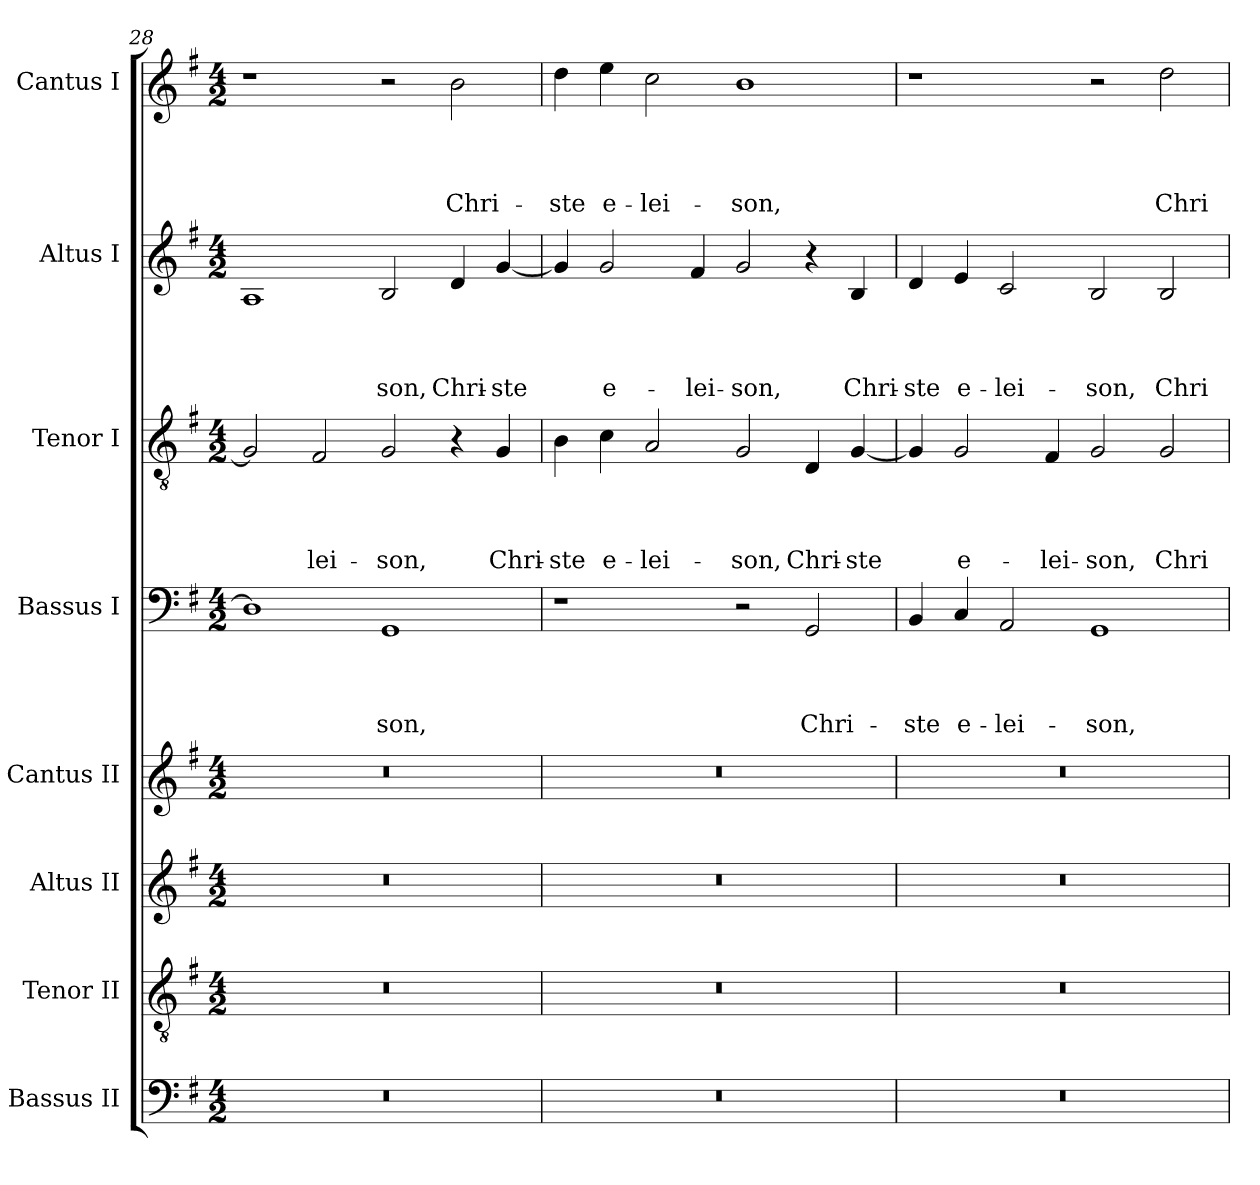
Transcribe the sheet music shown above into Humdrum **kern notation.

**kern	**kern	**kern	**kern	**kern	**text	**text	**text	**text	**kern	**text	**text	**text	**text	**kern	**text	**text	**text	**text	**kern	**text	**text	**text	**text
*part8	*part7	*part6	*part5	*part4	*part4	*part4	*part4	*part4	*part3	*part3	*part3	*part3	*part3	*part2	*part2	*part2	*part2	*part2	*part1	*part1	*part1	*part1	*part1
*staff8	*staff7	*staff6	*staff5	*staff4	*staff4	*staff4	*staff4	*staff4	*staff3	*staff3	*staff3	*staff3	*staff3	*staff2	*staff2	*staff2	*staff2	*staff2	*staff1	*staff1	*staff1	*staff1	*staff1
*I"Bassus II	*I"Tenor II	*I"Altus II	*I"Cantus II	*I"Bassus I	*	*	*	*	*I"Tenor I	*	*	*	*	*I"Altus I	*	*	*	*	*I"Cantus I	*	*	*	*
*I'B II	*I'T II	*I'A II	*I'C II	*I'B I	*	*	*	*	*I'T I	*	*	*	*	*I'A I	*	*	*	*	*I'C I	*	*	*	*
*clefF4	*clefGv2	*clefG2	*clefG2	*clefF4	*	*	*	*	*clefGv2	*	*	*	*	*clefG2	*	*	*	*	*clefG2	*	*	*	*
*k[f#]	*k[f#]	*k[f#]	*k[f#]	*k[f#]	*	*	*	*	*k[f#]	*	*	*	*	*k[f#]	*	*	*	*	*k[f#]	*	*	*	*
*G:	*G:	*G:	*G:	*G:	*	*	*	*	*G:	*	*	*	*	*G:	*	*	*	*	*G:	*	*	*	*
*M4/2	*M4/2	*M4/2	*M4/2	*M4/2	*	*	*	*	*M4/2	*	*	*	*	*M4/2	*	*	*	*	*M4/2	*	*	*	*
=28	=28	=28	=28	=28	=28	=28	=28	=28	=28	=28	=28	=28	=28	=28	=28	=28	=28	=28	=28	=28	=28	=28	=28
0r	0r	0r	0r	1D]	.	.	.	.	2G/]	.	.	.	.	1A	.	.	.	.	1r	.	.	.	.
!	!	!	!	!	!	!	!	!	!	!	!	!	!LO:LY:b	!	!	!	!	!	!	!	!	!	!
.	.	.	.	.	.	.	.	.	2F#/	.	.	.	-lei-	.	.	.	.	.	.	.	.	.	.
!	!	!	!	!	!	!	!	!LO:LY:b	!	!	!	!	!	!	!	!	!	!	!	!	!	!	!
!	!	!	!	!	!	!	!	!	!	!	!	!	!LO:LY:b	!	!	!	!	!	!	!	!	!	!
!	!	!	!	!	!	!	!	!	!	!	!	!	!	!	!	!	!	!LO:LY:b	!	!	!	!	!
.	.	.	.	1GG	.	.	.	-son,	2G/	.	.	.	-son,	2B/	.	.	.	-son,	2r	.	.	.	.
!	!	!	!	!	!	!	!	!	!	!	!	!	!	!	!	!	!	!LO:LY:b	!	!	!	!	!
!	!	!	!	!	!	!	!	!	!	!	!	!	!	!	!	!	!	!	!	!	!	!	!LO:LY:b
.	.	.	.	.	.	.	.	.	4r	.	.	.	.	4d/	.	.	.	Chri-	2b\	.	.	.	Chri-
!	!	!	!	!	!	!	!	!	!	!	!	!	!LO:LY:b	!	!	!	!	!	!	!	!	!	!
!	!	!	!	!	!	!	!	!	!	!	!	!	!	!	!	!	!	!LO:LY:b	!	!	!	!	!
.	.	.	.	.	.	.	.	.	4G/	.	.	.	Chri-	[4g/	.	.	.	-ste	.	.	.	.	.
=29	=29	=29	=29	=29	=29	=29	=29	=29	=29	=29	=29	=29	=29	=29	=29	=29	=29	=29	=29	=29	=29	=29	=29
!	!	!	!	!	!	!	!	!	!	!	!	!	!LO:LY:b	!	!	!	!	!	!	!	!	!	!
!	!	!	!	!	!	!	!	!	!	!	!	!	!	!	!	!	!	!	!	!	!	!	!LO:LY:b
0r	0r	0r	0r	1r	.	.	.	.	4B\	.	.	.	-ste	4g/]	.	.	.	.	4dd\	.	.	.	-ste
!	!	!	!	!	!	!	!	!	!	!	!	!	!LO:LY:b	!	!	!	!	!	!	!	!	!	!
!	!	!	!	!	!	!	!	!	!	!	!	!	!	!	!	!	!	!LO:LY:b	!	!	!	!	!
!	!	!	!	!	!	!	!	!	!	!	!	!	!	!	!	!	!	!	!	!	!	!	!LO:LY:b
.	.	.	.	.	.	.	.	.	4c\	.	.	.	e-	2g/	.	.	.	e-	4ee\	.	.	.	e-
!	!	!	!	!	!	!	!	!	!	!	!	!	!LO:LY:b	!	!	!	!	!	!	!	!	!	!
!	!	!	!	!	!	!	!	!	!	!	!	!	!	!	!	!	!	!	!	!	!	!	!LO:LY:b
.	.	.	.	.	.	.	.	.	2A/	.	.	.	-lei-	.	.	.	.	.	2cc\	.	.	.	-lei-
!	!	!	!	!	!	!	!	!	!	!	!	!	!	!	!	!	!	!LO:LY:b	!	!	!	!	!
.	.	.	.	.	.	.	.	.	.	.	.	.	.	4f#/	.	.	.	-lei-	.	.	.	.	.
!	!	!	!	!	!	!	!	!	!	!	!	!	!LO:LY:b	!	!	!	!	!	!	!	!	!	!
!	!	!	!	!	!	!	!	!	!	!	!	!	!	!	!	!	!	!LO:LY:b	!	!	!	!	!
!	!	!	!	!	!	!	!	!	!	!	!	!	!	!	!	!	!	!	!	!	!	!	!LO:LY:b
.	.	.	.	2r	.	.	.	.	2G/	.	.	.	-son,	2g/	.	.	.	-son,	1b	.	.	.	-son,
!	!	!	!	!	!	!	!	!LO:LY:b	!	!	!	!	!	!	!	!	!	!	!	!	!	!	!
!	!	!	!	!	!	!	!	!	!	!	!	!	!LO:LY:b	!	!	!	!	!	!	!	!	!	!
.	.	.	.	2GG/	.	.	.	Chri-	4D/	.	.	.	Chri-	4r	.	.	.	.	.	.	.	.	.
!	!	!	!	!	!	!	!	!	!	!	!	!	!LO:LY:b	!	!	!	!	!	!	!	!	!	!
!	!	!	!	!	!	!	!	!	!	!	!	!	!	!	!	!	!	!LO:LY:b	!	!	!	!	!
.	.	.	.	.	.	.	.	.	[4G/	.	.	.	-ste	4B/	.	.	.	Chri-	.	.	.	.	.
=30	=30	=30	=30	=30	=30	=30	=30	=30	=30	=30	=30	=30	=30	=30	=30	=30	=30	=30	=30	=30	=30	=30	=30
!	!	!	!	!	!	!	!	!LO:LY:b	!	!	!	!	!	!	!	!	!	!	!	!	!	!	!
!	!	!	!	!	!	!	!	!	!	!	!	!	!	!	!	!	!	!LO:LY:b	!	!	!	!	!
0r	0r	0r	0r	4BB/	.	.	.	-ste	4G/]	.	.	.	.	4d/	.	.	.	-ste	1r	.	.	.	.
!	!	!	!	!	!	!	!	!LO:LY:b	!	!	!	!	!	!	!	!	!	!	!	!	!	!	!
!	!	!	!	!	!	!	!	!	!	!	!	!	!LO:LY:b	!	!	!	!	!	!	!	!	!	!
!	!	!	!	!	!	!	!	!	!	!	!	!	!	!	!	!	!	!LO:LY:b	!	!	!	!	!
.	.	.	.	4C/	.	.	.	e-	2G/	.	.	.	e-	4e/	.	.	.	e-	.	.	.	.	.
!	!	!	!	!	!	!	!	!LO:LY:b	!	!	!	!	!	!	!	!	!	!	!	!	!	!	!
!	!	!	!	!	!	!	!	!	!	!	!	!	!	!	!	!	!	!LO:LY:b	!	!	!	!	!
.	.	.	.	2AA/	.	.	.	-lei-	.	.	.	.	.	2c/	.	.	.	-lei-	.	.	.	.	.
!	!	!	!	!	!	!	!	!	!	!	!	!	!LO:LY:b	!	!	!	!	!	!	!	!	!	!
.	.	.	.	.	.	.	.	.	4F#/	.	.	.	-lei-	.	.	.	.	.	.	.	.	.	.
!	!	!	!	!	!	!	!	!LO:LY:b	!	!	!	!	!	!	!	!	!	!	!	!	!	!	!
!	!	!	!	!	!	!	!	!	!	!	!	!	!LO:LY:b	!	!	!	!	!	!	!	!	!	!
!	!	!	!	!	!	!	!	!	!	!	!	!	!	!	!	!	!	!LO:LY:b	!	!	!	!	!
.	.	.	.	1GG	.	.	.	-son,	2G/	.	.	.	-son,	2B/	.	.	.	-son,	2r	.	.	.	.
!	!	!	!	!	!	!	!	!	!	!	!	!	!LO:LY:b	!	!	!	!	!	!	!	!	!	!
!	!	!	!	!	!	!	!	!	!	!	!	!	!	!	!	!	!	!LO:LY:b	!	!	!	!	!
!	!	!	!	!	!	!	!	!	!	!	!	!	!	!	!	!	!	!	!	!	!	!	!LO:LY:b
.	.	.	.	.	.	.	.	.	2G/	.	.	.	Chri-	2B/	.	.	.	Chri-	2dd\	.	.	.	Chri-
=	=	=	=	=	=	=	=	=	=	=	=	=	=	=	=	=	=	=	=	=	=	=	=
*-	*-	*-	*-	*-	*-	*-	*-	*-	*-	*-	*-	*-	*-	*-	*-	*-	*-	*-	*-	*-	*-	*-	*-
